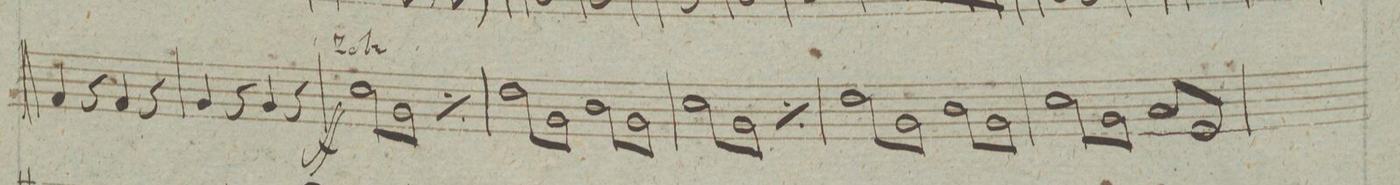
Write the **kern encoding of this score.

**kern	**dynam
*I"Baſso	*
*clefF4	*
*k[f#c#g#d#]	*
*met(c|)	*
*M2/2	*
4AA/	.
4r	.
4AA/	.
4r	.
=25	=25
4BB/	.
4r	.
4BB/	.
4r	.
=26	=26
*tremolo	*
*2\right	*
8E\L	ff
8BB\	.
8E\	.
8BB\J	.
*rep	*
8E\L	.
8BB\	.
8E\	.
8BB\J	.
*Xrep	*
=27	=27
8F#\L	.
8BB\	.
8F#\	.
8BB\J	.
8D#\L	.
8BB\	.
8D#\	.
8BB\J	.
=28	=28
8E\L	.
8BB\	.
8E\	.
8BB\J	.
*rep	*
8E\L	.
8BB\	.
8E\	.
8BB\J	.
*Xrep	*
=29	=29
8F#\L	.
8BB\	.
8F#\	.
8BB\J	.
8D#\L	.
8BB\	.
8D#\	.
8BB\J	.
=30	=30
8E\L	.
8BB\	.
8E\	.
8BB\J	.
8C#/L	.
8GG#/	.
8C#/	.
8GG#/J	.
=31	=31
*-	*-
